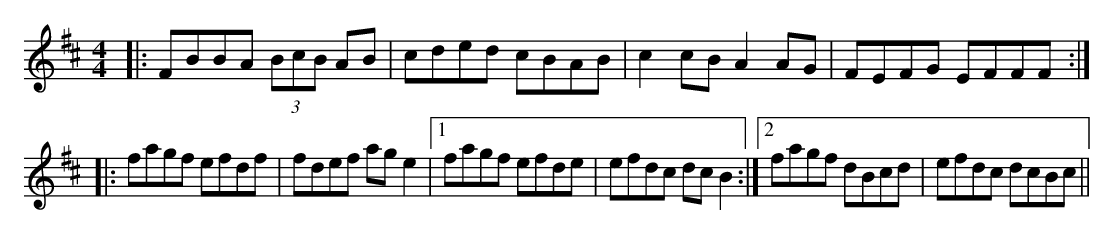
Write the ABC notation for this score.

X:1
M:4/4
K:Bmin
|:FBBA (3BcB AB|cded cBAB|c2 cB A2 AG|FEFG EFFF:|
|:fagf efdf|fdef ag e2|1 fagf efde|efdc dc B2:|2 fagf dBcd|efdc dcBc||
